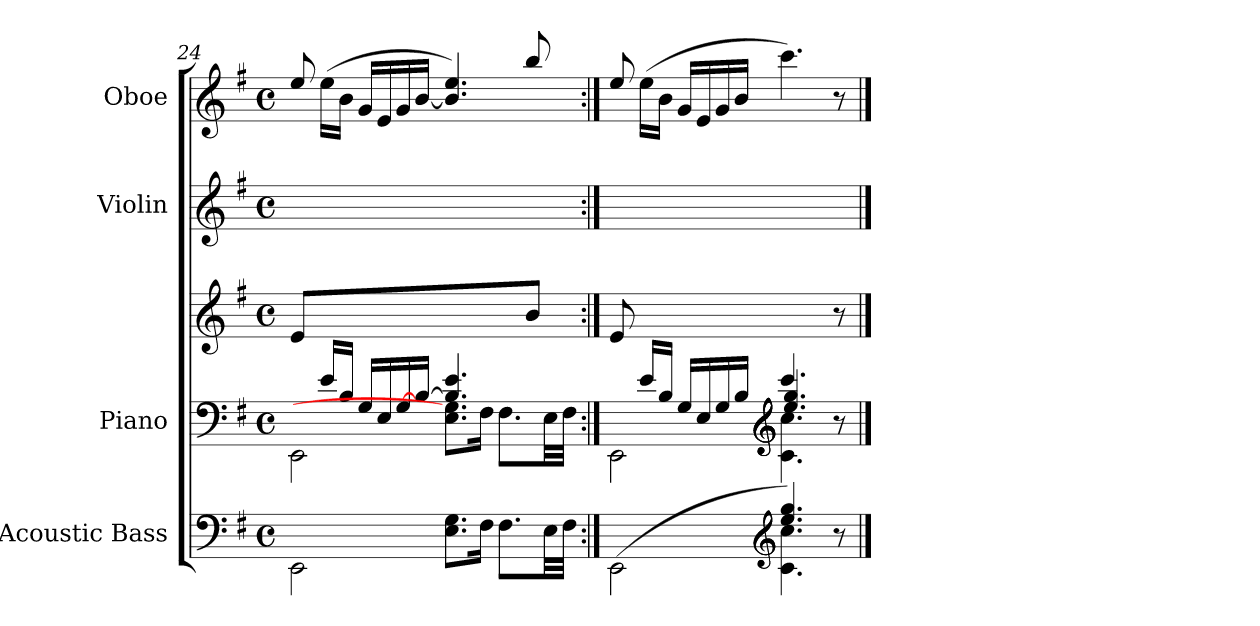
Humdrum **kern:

**kern	**kern	**kern	**kern	**kern
*part4	*part3	*part3	*part2	*part1
*staff5	*staff4	*staff3	*staff2	*staff1
*I"Acoustic Bass	*I"Piano	*	*I"Violin	*I"Oboe
*I'Bass	*I'Pno.	*	*I'Vln.	*I'Ob.
*clefF4	*clefF4	*clefG2	*clefG2	*clefG2
*ITrd7c12	*	*	*	*
*k[f#]	*k[f#]	*k[f#]	*k[f#]	*k[f#]
*M4/4	*M4/4	*M4/4	*M4/4	*M4/4
*met(c)	*met(c)	*met(c)	*met(c)	*met(c)
=24	=24	=24	=24	=24
*	*^	*	*	*
2EEE\	8ryy	2EE\	8e/L	1ryy	8ee/
.	16e/LL	.	2.ryy	.	(>16ee\LL
.	16B/JJ	.	.	.	16b\JJ
.	16G/LL	.	.	.	16g/LL
.	16E/	.	.	.	16e/
.	[16G/	.	.	.	16g/
.	[16B/JJ	.	.	.	[16b/JJ
8.EE\ 8.GG\L	4.B/] 4.e/	8.E\ 8.G\]L	.	.	4.b/] 4.ee/)
16FF#\Jk	.	16F#\Jk	.	.	.
8.FF#\L	.	8.F#\L	.	.	.
.	8ryy	.	8b/J	.	8bb/
32EE\LL	.	32E\LL	.	.	.
32FF#\JJJ	.	32F#\JJJ	.	.	.
=25:|!	=25:|!	=25:|!	=25:|!	=25:|!	=25:|!
*^	*	*^	*	*	*
(<2EEE\	2ryy	8ryy	2EE\	2ryy	8e/	1ryy	8ee/
.	.	16e/LL	.	.	2.ryy	.	(>16ee\LL
.	.	16B/JJ	.	.	.	.	16b\JJ
.	.	16G/LL	.	.	.	.	16g/LL
.	.	16E/	.	.	.	.	16e/
.	.	16G/	.	.	.	.	16g/
.	.	16B/JJ	.	.	.	.	16b/JJ
*clefG2	*	*clefG2	*	*	*	*	*
4.e/ 4.g/)	4.C\ 4.c\	4.ccc/	4.ee/ 4.gg/	4.c\ 4.cc\	.	.	4.ccc\)
8r	8ryy	8ryy	8r	8ryy	8r	.	8r
*v	*v	*	*	*	*	*	*
*	*v	*v	*v	*	*	*
==	==	==	==	==
*-	*-	*-	*-	*-
